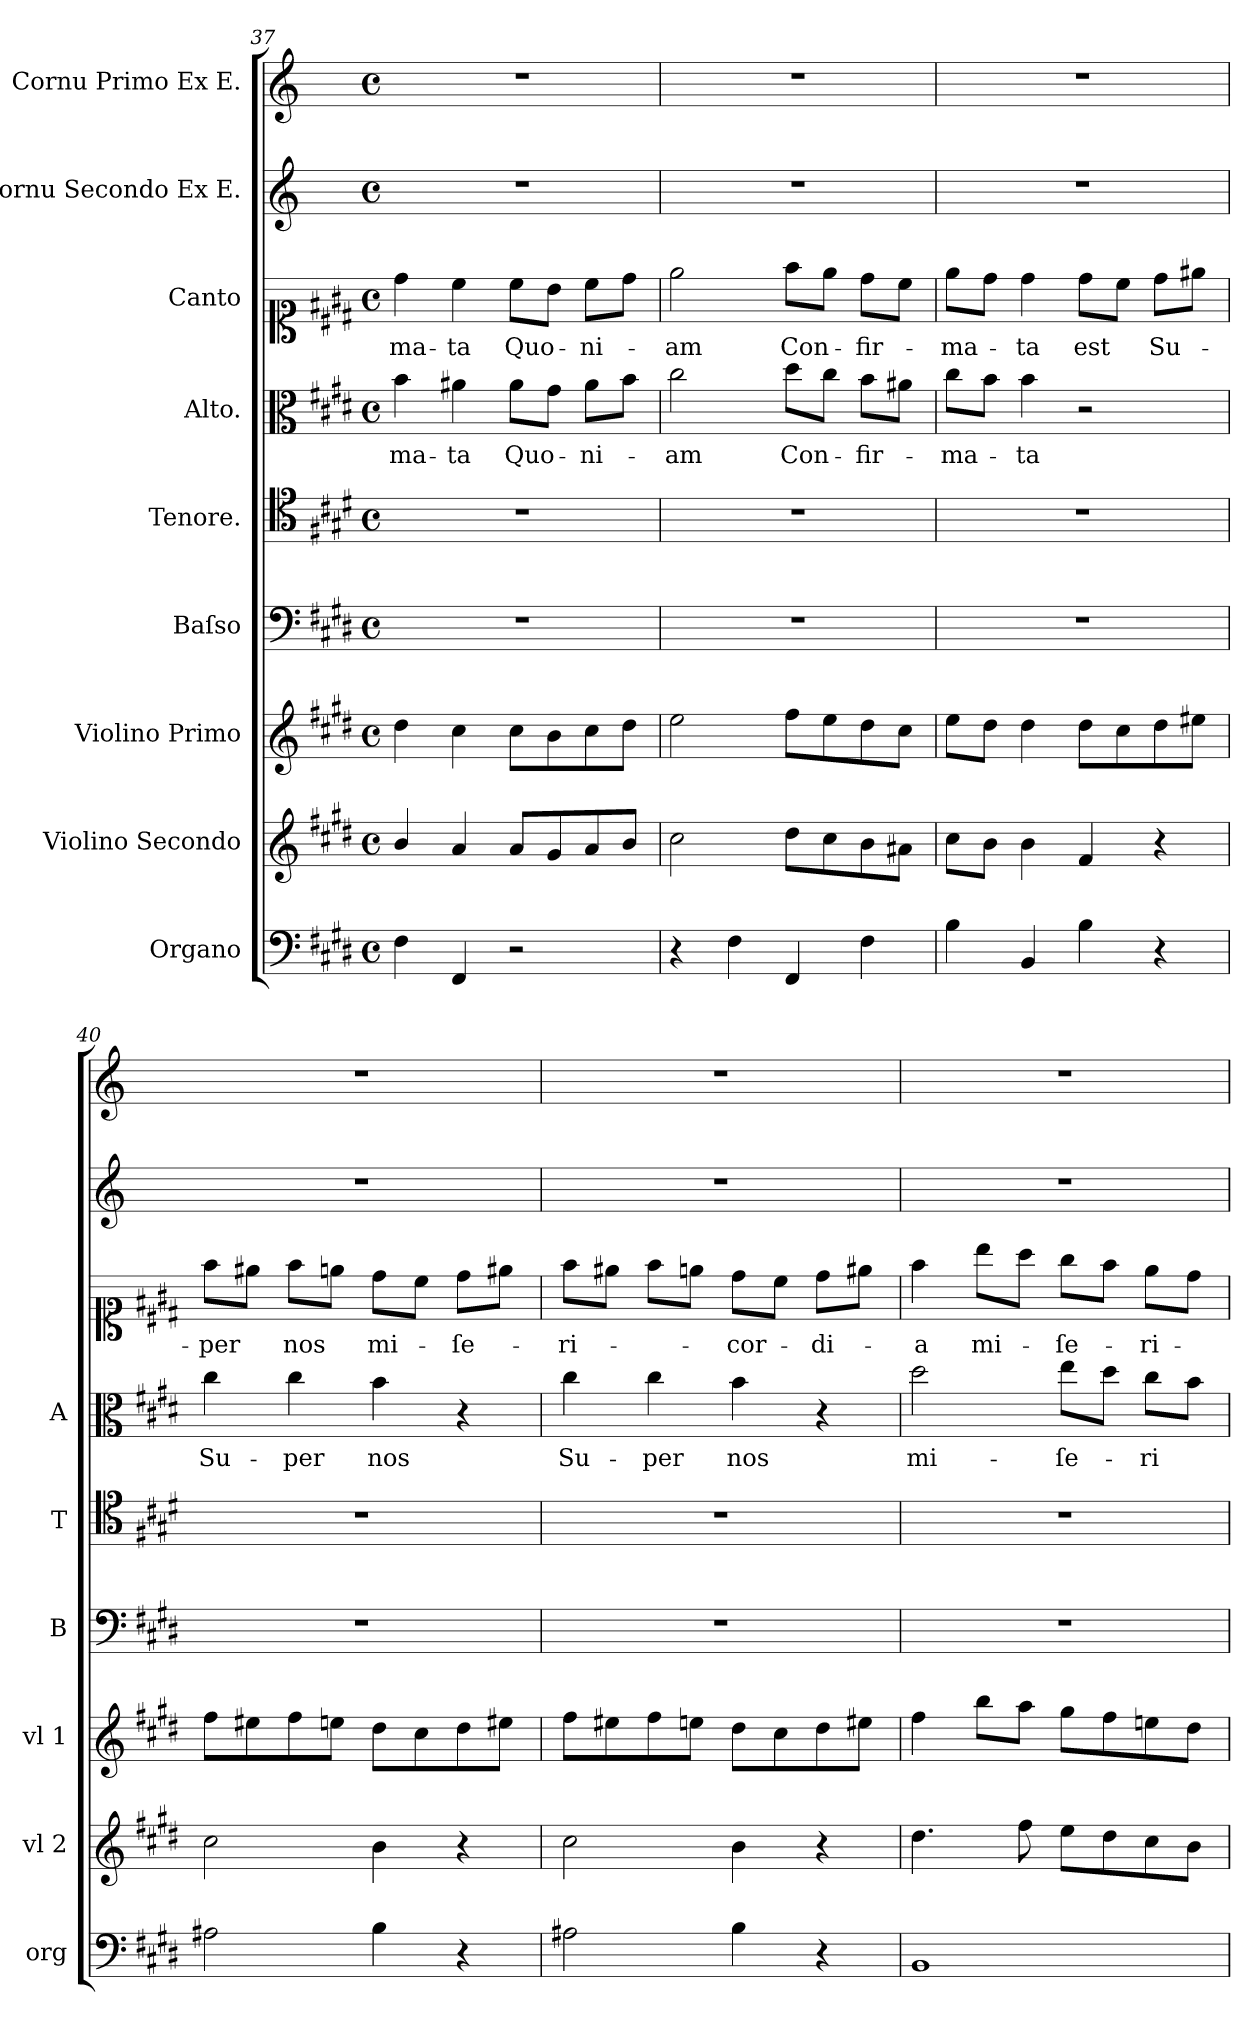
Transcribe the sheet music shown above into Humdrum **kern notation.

**kern	**kern	**kern	**kern	**kern	**kern	**text	**kern	**text	**kern	**kern
*part9	*part8	*part7	*part6	*part5	*part4	*part4	*part3	*part3	*part2	*part1
*staff9	*staff8	*staff7	*staff6	*staff5	*staff4	*staff4	*staff3	*staff3	*staff2	*staff1
*I"Organo	*I"Violino Secondo	*I"Violino Primo	*I"Baſso	*I"Tenore.	*I"Alto.	*	*I"Canto	*	*I"Cornu Secondo Ex E.	*I"Cornu Primo Ex E.
*I'org	*I'vl 2	*I'vl 1	*I'B	*I'T	*I'A	*	*	*	*	*
*clefF4	*clefG2	*clefG2	*clefF4	*clefC4	*clefC3	*	*clefC1	*	*clefG2	*clefG2
*	*	*	*	*	*	*	*	*	*ITrd-2c-4	*ITrd-2c-4
*k[f#c#g#d#]	*k[f#c#g#d#]	*k[f#c#g#d#]	*k[f#c#g#d#]	*k[f#c#g#d#]	*k[f#c#g#d#]	*	*k[f#c#g#d#]	*	*k[f#c#g#d#]	*k[f#c#g#d#]
*E:	*E:	*E:	*E:	*E:	*E:	*	*E:	*	*E:	*E:
*M4/4	*M4/4	*M4/4	*M4/4	*M4/4	*M4/4	*	*M4/4	*	*M4/4	*M4/4
*met(c)	*met(c)	*met(c)	*met(c)	*met(c)	*met(c)	*	*met(c)	*	*met(c)	*met(c)
=37	=37	=37	=37	=37	=37	=37	=37	=37	=37	=37
4F#\	4b/	4dd#\	1r	1r	4b\	-ma-	4dd#\	-ma-	1r	1r
4FF#/	4a/	4cc#\	.	.	4a#X\	-ta	4cc#\	-ta	.	.
2r	8a/L	8cc#\L	.	.	8a#\L	Quo-	8cc#\L	Quo-	.	.
.	8g#/	8b\	.	.	8g#\J	.	8b\J	.	.	.
.	8a/	8cc#\	.	.	8a#\L	-ni-	8cc#\L	-ni-	.	.
.	8b/J	8dd#\J	.	.	8b\J	.	8dd#\J	.	.	.
=38	=38	=38	=38	=38	=38	=38	=38	=38	=38	=38
4r	2cc#\	2ee\	1r	1r	2cc#\	-am	2ee\	-am	1r	1r
4F#\	.	.	.	.	.	.	.	.	.	.
4FF#/	8dd#\L	8ff#\L	.	.	8dd#\L	Con-	8ff#\L	Con-	.	.
.	8cc#\	8ee\	.	.	8cc#\J	.	8ee\J	.	.	.
4F#\	8b\	8dd#\	.	.	8b\L	-fir-	8dd#\L	-fir-	.	.
.	8a#X\J	8cc#\J	.	.	8a#X\J	.	8cc#\J	.	.	.
=39	=39	=39	=39	=39	=39	=39	=39	=39	=39	=39
4B\	8cc#\L	8ee\L	1r	1r	8cc#\L	-ma-	8ee\L	-ma-	1r	1r
.	8b\J	8dd#\J	.	.	8b\J	.	8dd#\J	.	.	.
4BB/	4b\	4dd#\	.	.	4b\	-ta	4dd#\	-ta	.	.
4B\	4f#/	8dd#\L	.	.	2r	.	8dd#\L	est	.	.
.	.	8cc#\	.	.	.	.	8cc#\J	.	.	.
4r	4r	8dd#\	.	.	.	.	8dd#\L	Su-	.	.
.	.	8ee#X\J	.	.	.	.	8ee#X\J	.	.	.
=40	=40	=40	=40	=40	=40	=40	=40	=40	=40	=40
2A#X\	2cc#\	8ff#\L	1r	1r	4cc#\	Su-	8ff#\L	-per	1r	1r
.	.	8ee#X\	.	.	.	.	8ee#X\J	.	.	.
.	.	8ff#\	.	.	4cc#\	-per	8ff#\L	nos	.	.
.	.	8een\J	.	.	.	.	8een\J	.	.	.
4B\	4b\	8dd#\L	.	.	4b\	nos	8dd#\L	mi-	.	.
.	.	8cc#\	.	.	.	.	8cc#\J	.	.	.
4r	4r	8dd#\	.	.	4r	.	8dd#\L	-ſe-	.	.
.	.	8ee#X\J	.	.	.	.	8ee#X\J	.	.	.
=41	=41	=41	=41	=41	=41	=41	=41	=41	=41	=41
!	!	!	!	!	!	!LO:LY:i	!	!	!	!
2A#X\	2cc#\	8ff#\L	1r	1r	4cc#\	Su-	8ff#\L	-ri-	1r	1r
.	.	8ee#X\	.	.	.	.	8ee#X\J	.	.	.
!	!	!	!	!	!	!LO:LY:i	!	!	!	!
.	.	8ff#\	.	.	4cc#\	-per	8ff#\L	.	.	.
.	.	8een\J	.	.	.	.	8een\J	.	.	.
!	!	!	!	!	!	!LO:LY:i	!	!	!	!
4B\	4b\	8dd#\L	.	.	4b\	nos	8dd#\L	-cor-	.	.
.	.	8cc#\	.	.	.	.	8cc#\J	.	.	.
4r	4r	8dd#\	.	.	4r	.	8dd#\L	-di-	.	.
.	.	8ee#X\J	.	.	.	.	8ee#X\J	.	.	.
=42	=42	=42	=42	=42	=42	=42	=42	=42	=42	=42
1BB	4.dd#\	4ff#\	1r	1r	2dd#\	mi-	4ff#\	-a	1r	1r
.	.	8bb\L	.	.	.	.	8bb\L	mi-	.	.
.	8ff#\	8aa\J	.	.	.	.	8aa\J	.	.	.
.	8ee\L	8gg#\L	.	.	8ee\L	-ſe-	8gg#\L	-ſe-	.	.
.	8dd#\	8ff#\	.	.	8dd#\J	.	8ff#\J	.	.	.
.	8cc#\	8een\	.	.	8cc#\L	-ri	8ee\L	-ri-	.	.
.	8b\J	8dd#\J	.	.	8b\J	.	8dd#\J	.	.	.
=	=	=	=	=	=	=	=	=	=	=
*-	*-	*-	*-	*-	*-	*-	*-	*-	*-	*-
